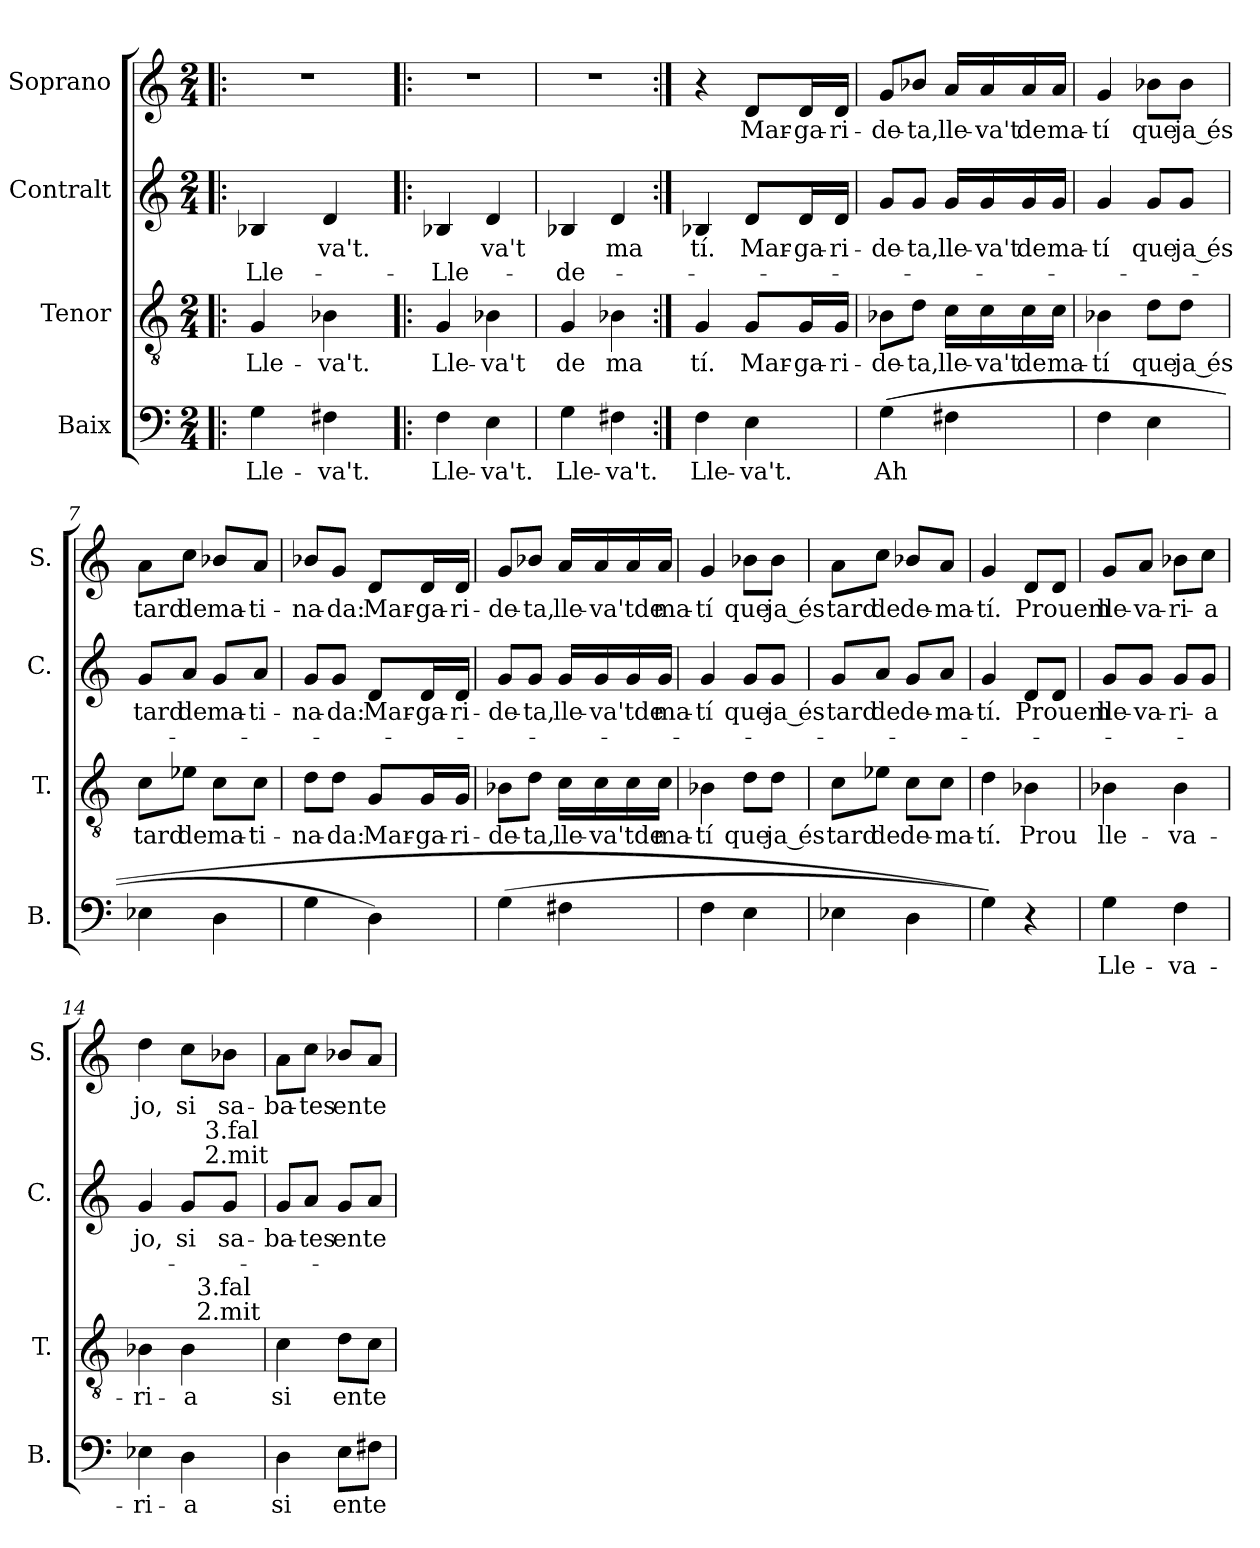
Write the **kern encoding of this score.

**kern	**text	**kern	**text	**kern	**text	**text	**kern	**text
*part4	*part4	*part3	*part3	*part2	*part2	*part2	*part1	*part1
*staff4	*staff4	*staff3	*staff3	*staff2	*staff2	*staff2	*staff1	*staff1
*I"Baix	*	*I"Tenor	*	*I"Contralt	*	*	*I"Soprano	*
*I'B.	*	*I'T.	*	*I'C.	*	*	*I'S.	*
!!LO:PB:g=z
*stria5	*	*stria5	*	*stria5	*	*	*stria5	*
*clefF4	*	*clefGv2	*	*clefG2	*	*	*clefG2	*
*M2/4	*	*M2/4	*	*M2/4	*	*	*M2/4	*
*MM68	*	*MM68	*	*MM68	*	*	*MM68	*
=1!|:	=1!|:	=1!|:	=1!|:	=1!|:	=1!|:	=1!|:	=1!|:	=1!|:
!	!LO:LY:b:cj	!	!LO:LY:b:cj	!	!	!LO:LY:b:cj	!LO:N:vis=1	!
*	*	*	*	*^	*	*	*	*
4G\	Lle-	4G/	Lle-	4B-X/	8ryy	.	Lle-	2r	.
.	.	.	.	.	64ryy	.	.	.	.
.	.	.	.	.	4ryy	.	.	.	.
!	!LO:LY:b:cj	!	!LO:LY:b:cj	!	!	!LO:LY:b:cj	!	!	!
4F#X\	-va't.	4B-X\	-va't.	4d/	.	-va't.	.	.	.
.	.	.	.	.	16..ryy	.	.	.	.
=2!|:	=2!|:	=2!|:	=2!|:	=2!|:	=2!|:	=2!|:	=2!|:	=2!|:	=2!|:
!	!LO:LY:b:cj	!	!LO:LY:b:cj	!	!	!	!LO:LY:b:cj	!LO:N:vis=1	!
*	*	*	*	*v	*v	*	*	*	*
4F\	Lle-	4G/	Lle-	4B-X/	.	Lle-	2r	.
!	!LO:LY:b:cj	!	!LO:LY:b:cj	!	!LO:LY:b:cj	!	!	!
4E\	-va't.	4B-X\	-va't	4d/	-va't	.	.	.
=3	=3	=3	=3	=3	=3	=3	=3	=3
!	!LO:LY:b:cj	!	!LO:LY:b:cj	!	!	!LO:LY:b:cj	!LO:N:vis=1	!
4G\	Lle-	4G/	de	4B-X/	.	de-	2r	.
!	!LO:LY:b:cj	!	!LO:LY:b:cj	!	!LO:LY:b:cj	!	!	!
4F#X\	-va't.	4B-X\	ma	4d/	-ma	.	.	.
=4:|!	=4:|!	=4:|!	=4:|!	=4:|!	=4:|!	=4:|!	=4:|!	=4:|!
!	!LO:LY:b:cj	!	!LO:LY:b	!	!LO:LY:b:cj	!	!	!
4F\	Lle-	4G/	tí.	4B-X/	tí.	.	4r	.
!	!LO:LY:b:cj	!	!LO:LY:b:cj	!	!LO:LY:b:cj	!	!	!LO:LY:b:cj
4E\	-va't.	8G/L	Mar-	8d/L	Mar-	.	8d/L	Mar-
!	!	!	!LO:LY:b:cj	!	!LO:LY:b:cj	!	!	!LO:LY:b:cj
.	.	16G/	-ga-	16d/	-ga-	.	16d/	-ga-
!	!	!	!LO:LY:b:cj	!	!LO:LY:b:cj	!	!	!LO:LY:b:cj
.	.	16G/J	-ri-	16d/J	-ri-	.	16d/J	-ri-
=5	=5	=5	=5	=5	=5	=5	=5	=5
!	!LO:LY:b:cj	!	!LO:LY:b:cj	!	!LO:LY:b:cj	!	!	!LO:LY:b:cj
(<(<4G\	Ah	8B-X\L	-de-	8g/L	-de-	.	8g/L	-de-
!	!	!	!LO:LY:b:cj	!	!LO:LY:b:cj	!	!	!LO:LY:b:cj
.	.	8d\J	-ta,	8g/J	-ta,	.	8b-X/J	-ta,
!	!	!	!LO:LY:b:cj	!	!LO:LY:b:cj	!	!	!LO:LY:b:cj
4F#X\	.	16c\L	lle-	16g/L	lle-	.	16a/L	lle-
!	!	!	!LO:LY:b:cj	!	!LO:LY:b:cj	!	!	!LO:LY:b:cj
.	.	16c\	-va't	16g/	-va't	.	16a/	-va't
!	!	!	!LO:LY:b:cj	!	!LO:LY:b:cj	!	!	!LO:LY:b:cj
.	.	16c\	de	16g/	de	.	16a/	de
!	!	!	!LO:LY:b:cj	!	!LO:LY:b:cj	!	!	!LO:LY:b:cj
.	.	16c\J	ma-	16g/J	ma-	.	16a/J	ma-
!!LO:LB:g=z
=6	=6	=6	=6	=6	=6	=6	=6	=6
!	!	!	!LO:LY:b:cj	!	!LO:LY:b:cj	!	!	!LO:LY:b:cj
4F\	.	4B-X\	-tí	4g/	-tí	.	4g/	-tí
!	!	!	!LO:LY:b:cj	!	!LO:LY:b:cj	!	!	!LO:LY:b:cj
4E\	.	8d\L	que	8g/L	que	.	8b-X\L	que
!	!	!	!LO:LY:b:rj	!	!LO:LY:b:rj	!	!	!LO:LY:b:rj
.	.	8d\J	ja és	8g/J	ja és	.	8b-\J	ja és
=7	=7	=7	=7	=7	=7	=7	=7	=7
!	!	!	!LO:LY:b:cj	!	!LO:LY:b:cj	!	!	!LO:LY:b:cj
4E-X\	.	8c\L	tard	8g/L	tard	.	8a\L	tard
!	!	!	!LO:LY:b:cj	!	!LO:LY:b:cj	!	!	!LO:LY:b:cj
.	.	8e-X\J	de	8a/J	de	.	8cc\J	de
!	!	!	!LO:LY:b:cj	!	!LO:LY:b:cj	!	!	!LO:LY:b:cj
4D\	.	8c\L	ma-	8g/L	ma-	.	8b-X/L	ma-
!	!	!	!LO:LY:b:cj	!	!LO:LY:b:cj	!	!	!LO:LY:b:cj
.	.	8c\J	-ti-	8a/J	-ti-	.	8a/J	-ti-
=8	=8	=8	=8	=8	=8	=8	=8	=8
!	!	!	!LO:LY:b:cj	!	!LO:LY:b:cj	!	!	!LO:LY:b:cj
4G\	.	8d\L	-na-	8g/L	-na-	.	8b-X/L	-na-
!	!	!	!LO:LY:b:cj	!	!LO:LY:b:cj	!	!	!LO:LY:b:cj
.	.	8d\J	-da:	8g/J	-da:	.	8g/J	-da:
!	!	!	!LO:LY:b:cj	!	!LO:LY:b:cj	!	!	!LO:LY:b:cj
4D\)	.	8G/L	Mar-	8d/L	Mar-	.	8d/L	Mar-
!	!	!	!LO:LY:b:cj	!	!LO:LY:b:cj	!	!	!LO:LY:b:cj
.	.	16G/	-ga-	16d/	-ga-	.	16d/	-ga-
!	!	!	!LO:LY:b:cj	!	!LO:LY:b:cj	!	!	!LO:LY:b:cj
.	.	16G/J	-ri-	16d/J	-ri-	.	16d/J	-ri-
=9	=9	=9	=9	=9	=9	=9	=9	=9
!	!	!	!LO:LY:b:cj	!	!LO:LY:b:cj	!	!	!LO:LY:b:cj
(<4G\	.	8B-X\L	-de-	8g/L	-de-	.	8g/L	-de-
!	!	!	!LO:LY:b:cj	!	!LO:LY:b:cj	!	!	!LO:LY:b:cj
.	.	8d\J	-ta,	8g/J	-ta,	.	8b-X/J	-ta,
!	!	!	!LO:LY:b:cj	!	!LO:LY:b:cj	!	!	!LO:LY:b:cj
4F#X\	.	16c\L	lle-	16g/L	lle-	.	16a/L	lle-
!	!	!	!LO:LY:b:cj	!	!LO:LY:b:cj	!	!	!LO:LY:b:cj
.	.	16c\	-va'tde	16g/	-va'tde	.	16a/	-va'tde
.	.	16c\	.	16g/	.	.	16a/	.
!	!	!	!LO:LY:b:cj	!	!LO:LY:b:cj	!	!	!LO:LY:b:cj
.	.	16c\J	ma-	16g/J	ma-	.	16a/J	ma-
=10	=10	=10	=10	=10	=10	=10	=10	=10
!	!	!	!LO:LY:b:cj	!	!LO:LY:b:cj	!	!	!LO:LY:b:cj
4F\	.	4B-X\	-tí	4g/	-tí	.	4g/	-tí
!	!	!	!LO:LY:b:cj	!	!LO:LY:b:cj	!	!	!LO:LY:b:cj
4E\	.	8d\L	que	8g/L	que	.	8b-X\L	que
!	!	!	!LO:LY:b:rj	!	!LO:LY:b:rj	!	!	!LO:LY:b:rj
.	.	8d\J	ja és	8g/J	ja és	.	8b-\J	ja és
!!LO:PB:g=z
=11	=11	=11	=11	=11	=11	=11	=11	=11
!	!	!	!LO:LY:b:cj	!	!LO:LY:b:cj	!	!	!LO:LY:b:cj
4E-X\	.	8c\L	tard	8g/L	tard	.	8a\L	tard
!	!	!	!LO:LY:b:cj	!	!LO:LY:b:cj	!	!	!LO:LY:b:cj
.	.	8e-X\J	de	8a/J	de	.	8cc\J	de
!	!	!	!LO:LY:b:cj	!	!LO:LY:b:cj	!	!	!LO:LY:b:cj
4D\	.	8c\L	de-	8g/L	de-	.	8b-X/L	de-
!	!	!	!LO:LY:b:cj	!	!LO:LY:b:cj	!	!	!LO:LY:b:cj
.	.	8c\J	-ma-	8a/J	-ma-	.	8a/J	-ma-
=12	=12	=12	=12	=12	=12	=12	=12	=12
!	!	!	!LO:LY:b:cj	!	!LO:LY:b:cj	!	!	!LO:LY:b:cj
4G\))	.	4d\	-tí.	4g/	-tí.	.	4g/	-tí.
!	!	!	!LO:LY:b:cj	!	!LO:LY:b:cj	!	!	!LO:LY:b:cj
4r	.	4B-X\	Prou	8d/L	Prouem	.	8d/L	Prouem
.	.	.	.	8d/J	.	.	8d/J	.
=13	=13	=13	=13	=13	=13	=13	=13	=13
!	!LO:LY:b:cj	!	!LO:LY:b:cj	!	!LO:LY:b:cj	!	!	!LO:LY:b:cj
4G\	Lle-	4B-X\	lle-	8g/L	lle-	.	8g/L	lle-
!	!	!	!	!	!LO:LY:b:cj	!	!	!LO:LY:b:cj
.	.	.	.	8g/J	-va-	.	8a/J	-va-
!	!LO:LY:b:cj	!	!LO:LY:b:cj	!	!LO:LY:b:cj	!	!	!LO:LY:b:cj
4F\	-va-	4B-\	-va-	8g/L	-ri-	.	8b-X\L	-ri-
!	!	!	!	!	!LO:LY:b:cj	!	!	!LO:LY:b:cj
.	.	.	.	8g/J	-a	.	8cc\J	-a
=14	=14	=14	=14	=14	=14	=14	=14	=14
!	!LO:LY:b:cj	!	!LO:LY:b:cj	!	!LO:LY:b:cj	!	!	!LO:LY:b:cj
*	*	*^	*	*^	*	*	*	*
4E-X\	-ri-	4B-X\	4ryy	-ri-	4g/	4ryy	jo,	.	4dd\	jo,
!	!LO:LY:b:cj	!	!	!LO:LY:b:cj	!	!	!LO:LY:b:cj	!	!	!LO:LY:b:cj
4D\	-a	4B-\	32.ryy	-a	8g/L	16ryy	si	.	8cc\L	si
!	!	!	!LO:TX:a:t=2.mit	!	!	!	!	!	!	!
!	!	!	!LO:TX:a:t=3.fal	!	!	!	!	!	!	!
.	.	.	8ryy	.	.	.	.	.	.	.
!	!	!	!	!	!	!LO:TX:a:t=2.mit	!	!	!	!
!	!	!	!	!	!	!LO:TX:a:t=3.fal	!	!	!	!
.	.	.	.	.	.	8.ryy	.	.	.	.
!	!	!	!	!	!	!	!LO:LY:b:cj	!	!	!LO:LY:b:cj
.	.	.	.	.	8g/J	.	sa-	.	8b-X\J	sa-
.	.	.	16ryy	.	.	.	.	.	.	.
.	.	.	64ryy	.	.	.	.	.	.	.
=15	=15	=15	=15	=15	=15	=15	=15	=15	=15	=15
!	!	!	!	!	!LO:TX:a:t=ge tes	!	!	!	!	!
!	!	!	!	!	!LO:TX:a:t=di lles	!	!	!	!	!
!	!	!LO:TX:a:t=ge tes	!	!	!	!	!	!	!	!
!	!	!LO:TX:a:t=di lles	!	!	!	!	!	!	!	!
!	!LO:LY:b:cj	!	!	!LO:LY:b:cj	!	!	!LO:LY:b:cj	!	!	!LO:LY:b:cj
*	*	*v	*v	*	*	*	*	*	*	*
*	*	*	*	*v	*v	*	*	*	*
4D\	si	4c\	si	8g/L	-ba-	.	8a\L	-ba-
!	!	!	!	!	!LO:LY:b:cj	!	!	!LO:LY:b:cj
.	.	.	.	8a/J	-tes	.	8cc\J	-tes
!	!LO:LY:b:cj	!	!LO:LY:b:cj	!	!LO:LY:b:cj	!	!	!LO:LY:b:cj
8E\L	en	8d\L	en	8g/L	en	.	8b-X/L	en
!	!LO:LY:b:cj	!	!LO:LY:b:cj	!	!LO:LY:b:cj	!	!	!LO:LY:b:cj
8F#X\J	te-	8c\J	te-	8a/J	te-	.	8a/J	te-
=	=	=	=	=	=	=	=	=
*-	*-	*-	*-	*-	*-	*-	*-	*-
